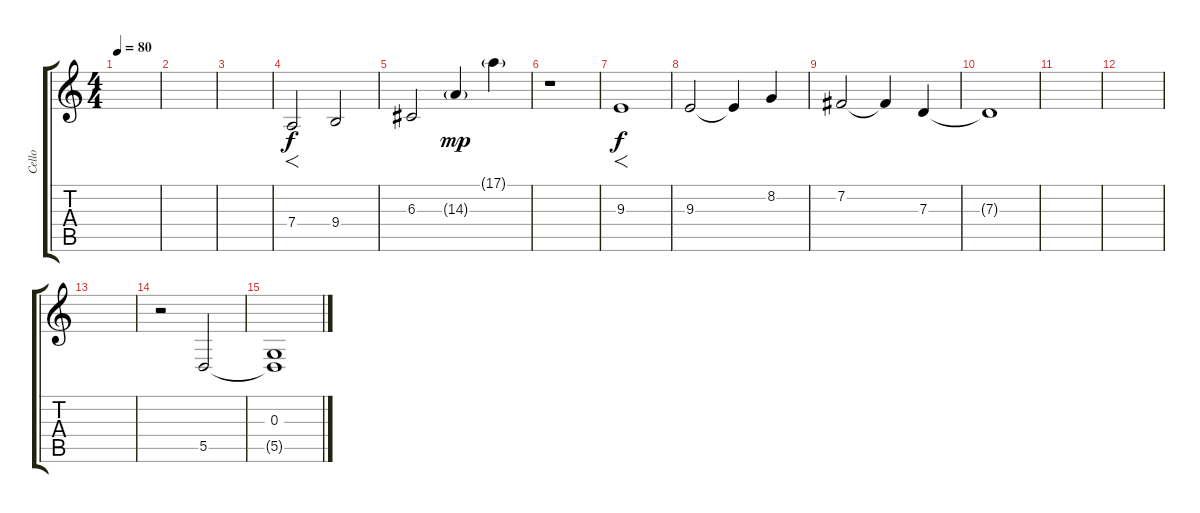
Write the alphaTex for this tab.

\track ("Cello" "Cello") {instrument cello}
\staff {score tabs}
\tuning (E4 B3 G3 D3 A2 E2) {hide}
\ts (4 4)
\tempo 80
\clef g2
\ks c
|
|
|
7.4.2{f} 9.4.2 |
6.3.2 14.3{g}.4{dy mp} 17.1{g}.4 |
r.1 |
9.3.1{f dy f} |
9.3.2 9.3{t}.4 8.2.4 |
7.2.2 7.2{t}.4 7.3.4 |
7.3{t}.1 |
|
|
|
r.2 5.5.2 |
(0.3 5.5{t}).1
